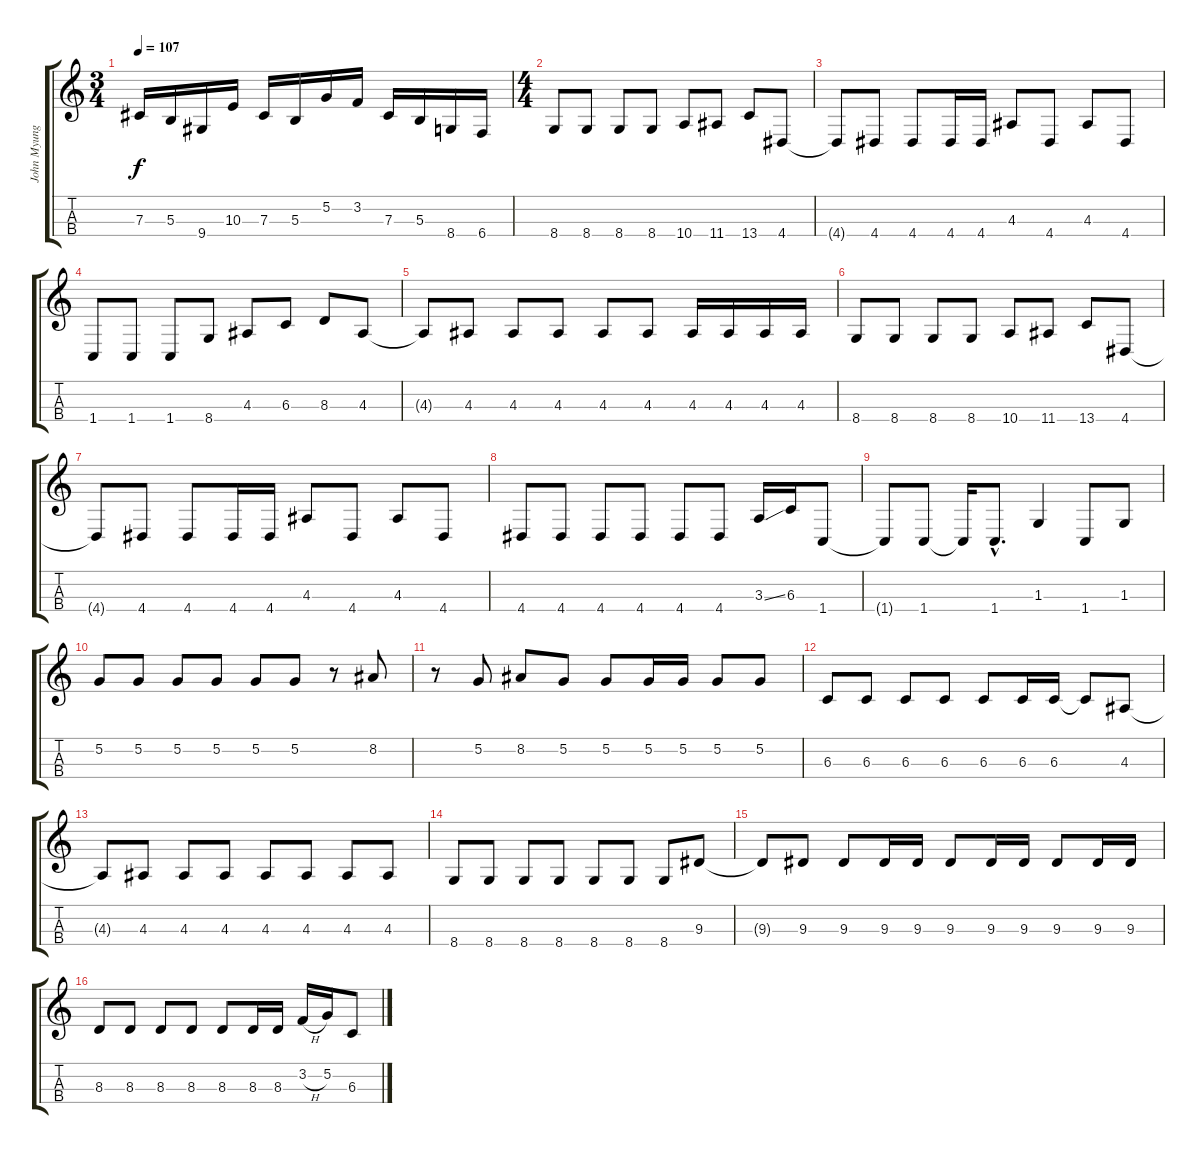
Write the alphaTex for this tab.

\track ("John Myung" "John Myung") {instrument electricbassfinger}
\staff {score tabs}
\tuning (G3 D3 Gb2 B1) {hide}
\ts (3 4)
\tempo 107
\clef g2
\ks c
7.3.16{dy f} 5.3.16 9.4.16 10.3.16 7.3.16 5.3.16 5.2.16 3.2.16 7.3.16 5.3.16 8.4.16 6.4.16 |
\ts (4 4)
8.4.8 8.4.8 8.4.8 8.4.8 10.4.8 11.4.8 13.4.8 4.4.8 |
4.4{t}.8 4.4.8 4.4.8 4.4.16 4.4.16 4.3.8 4.4.8 4.3.8 4.4.8 |
1.4.8 1.4.8 1.4.8 8.4.8 4.3.8 6.3.8 8.3.8 4.3.8 |
4.3{t}.8 4.3.8 4.3.8 4.3.8 4.3.8 4.3.8 4.3.16 4.3.16 4.3.16 4.3.16 |
8.4.8 8.4.8 8.4.8 8.4.8 10.4.8 11.4.8 13.4.8 4.4.8 |
4.4{t}.8 4.4.8 4.4.8 4.4.16 4.4.16 4.3.8 4.4.8 4.3.8 4.4.8 |
4.4.8 4.4.8 4.4.8 4.4.8 4.4.8 4.4.8 3.3{ss}.16 6.3.16 1.4.8 |
1.4{t}.8 1.4.8 1.4{t}.16 1.4{hac}.8{d} 1.3.4 1.4.8 1.3.8 |
5.2.8 5.2.8 5.2.8 5.2.8 5.2.8 5.2.8 r.8 8.2.8 |
r.8 5.2.8 8.2.8 5.2.8 5.2.8 5.2.16 5.2.16 5.2.8 5.2.8 |
6.3.8 6.3.8 6.3.8 6.3.8 6.3.8 6.3.16 6.3.16 6.3{t}.8 4.3.8 |
4.3{t}.8 4.3.8 4.3.8 4.3.8 4.3.8 4.3.8 4.3.8 4.3.8 |
8.4.8 8.4.8 8.4.8 8.4.8 8.4.8 8.4.8 8.4.8 9.3.8 |
9.3{t}.8 9.3.8 9.3.8 9.3.16 9.3.16 9.3.8 9.3.16 9.3.16 9.3.8 9.3.16 9.3.16 |
8.3.8 8.3.8 8.3.8 8.3.8 8.3.8 8.3.16 8.3.16 3.2{h}.16 5.2.16 6.3.8
